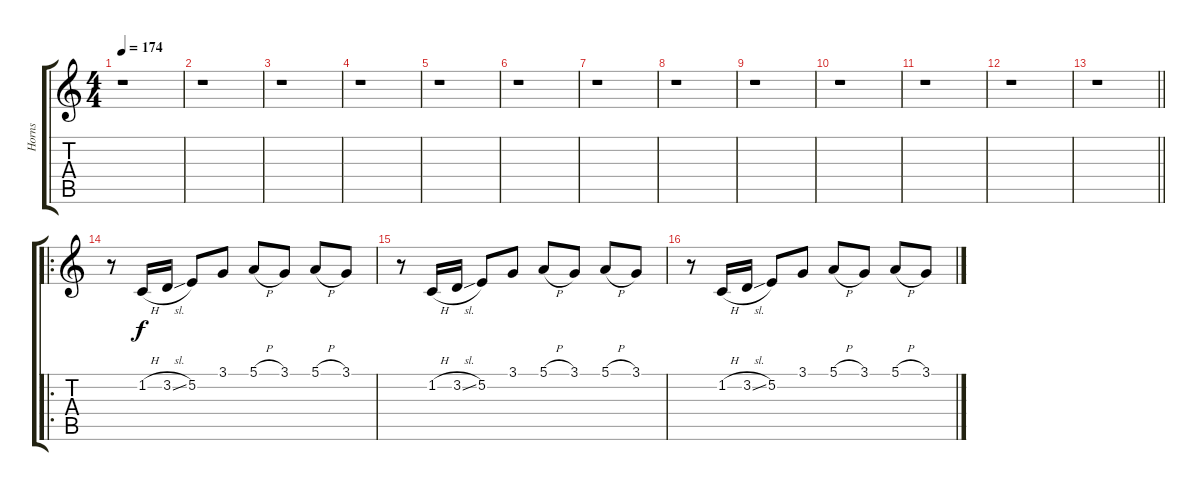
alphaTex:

\track ("Horns" "Horns") {instrument brasssection}
\staff {score tabs}
\tuning (E4 B3 G3 D3 A2 E2) {hide}
\ts (4 4)
\tempo 174
\clef g2
\ks c
r.1{dy f instrument brasssection} |
r.1 |
r.1 |
r.1 |
r.1 |
r.1 |
r.1 |
r.1 |
r.1 |
r.1 |
r.1 |
r.1 |
\barLineRight lightlight
r.1 |
\ro
r.8 1.2{h}.16 3.2{sl}.16 5.2.8 3.1.8 5.1{h}.8 3.1.8 5.1{h}.8 3.1.8 |
r.8 1.2{h}.16 3.2{sl}.16 5.2.8 3.1.8 5.1{h}.8 3.1.8 5.1{h}.8 3.1.8 |
r.8 1.2{h}.16 3.2{sl}.16 5.2.8 3.1.8 5.1{h}.8 3.1.8 5.1{h}.8 3.1.8
